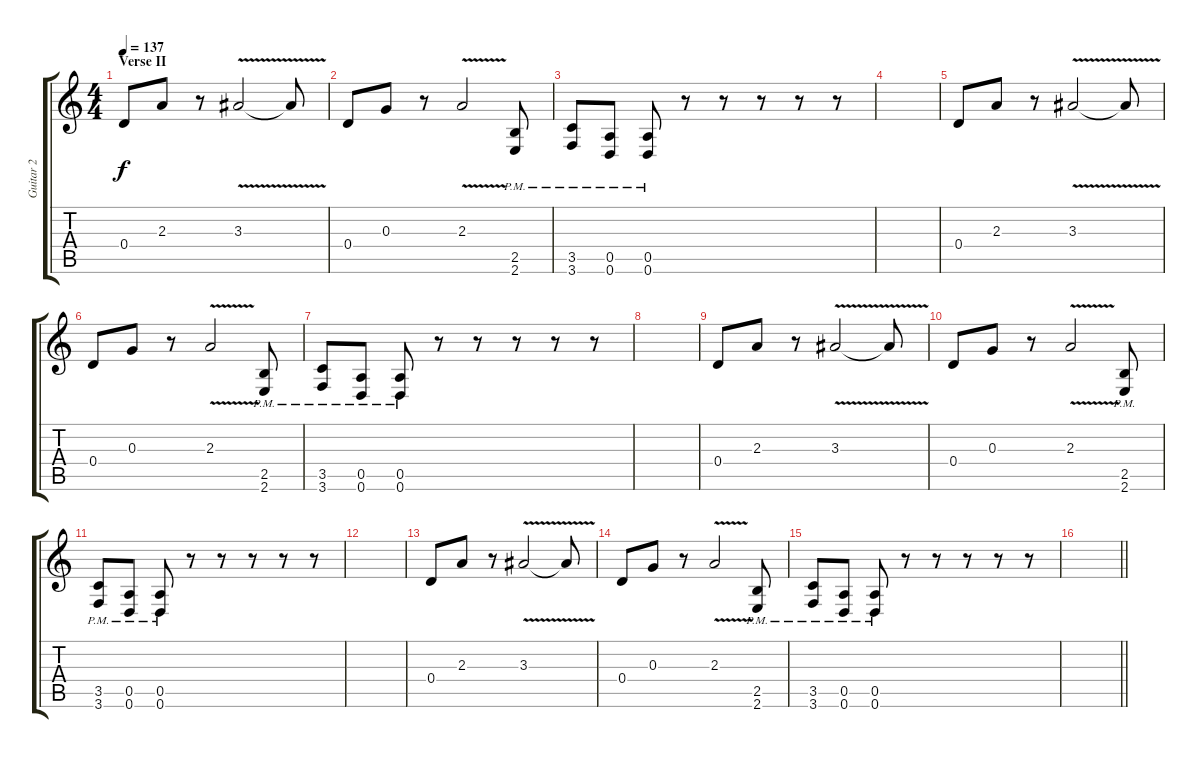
\track ("Guitar 2" "Guitar 2") {instrument distortionguitar}
\staff {score tabs}
\tuning (E4 B3 G3 D3 A2 D2) {hide}
\ts (4 4)
\section ("" "Verse II")
\tempo 137
\clef g2
\ks c
0.4.8{dy f} 2.3.8 r.8 3.3{v}.2 3.3{t}.8 |
0.4.8 0.3.8 r.8 2.3{v}.2 (2.5{pm} 2.6{pm}).8 |
(3.5{pm} 3.6{pm}).8 (0.5{pm} 0.6{pm}).8 (0.5{pm} 0.6).8 r.8 r.8 r.8 r.8 r.8 |
|
0.4.8 2.3.8 r.8 3.3{v}.2 3.3{t}.8 |
0.4.8 0.3.8 r.8 2.3{v}.2 (2.5{pm} 2.6{pm}).8 |
(3.5{pm} 3.6{pm}).8 (0.5{pm} 0.6{pm}).8 (0.5{pm} 0.6).8 r.8 r.8 r.8 r.8 r.8 |
|
0.4.8 2.3.8 r.8 3.3{v}.2 3.3{t}.8 |
0.4.8 0.3.8 r.8 2.3{v}.2 (2.5{pm} 2.6{pm}).8 |
(3.5{pm} 3.6{pm}).8 (0.5{pm} 0.6{pm}).8 (0.5{pm} 0.6).8 r.8 r.8 r.8 r.8 r.8 |
|
0.4.8 2.3.8 r.8 3.3{v}.2 3.3{t}.8 |
0.4.8 0.3.8 r.8 2.3{v}.2 (2.5{pm} 2.6{pm}).8 |
(3.5{pm} 3.6{pm}).8 (0.5{pm} 0.6{pm}).8 (0.5{pm} 0.6).8 r.8 r.8 r.8 r.8 r.8 |
\barLineRight lightlight
